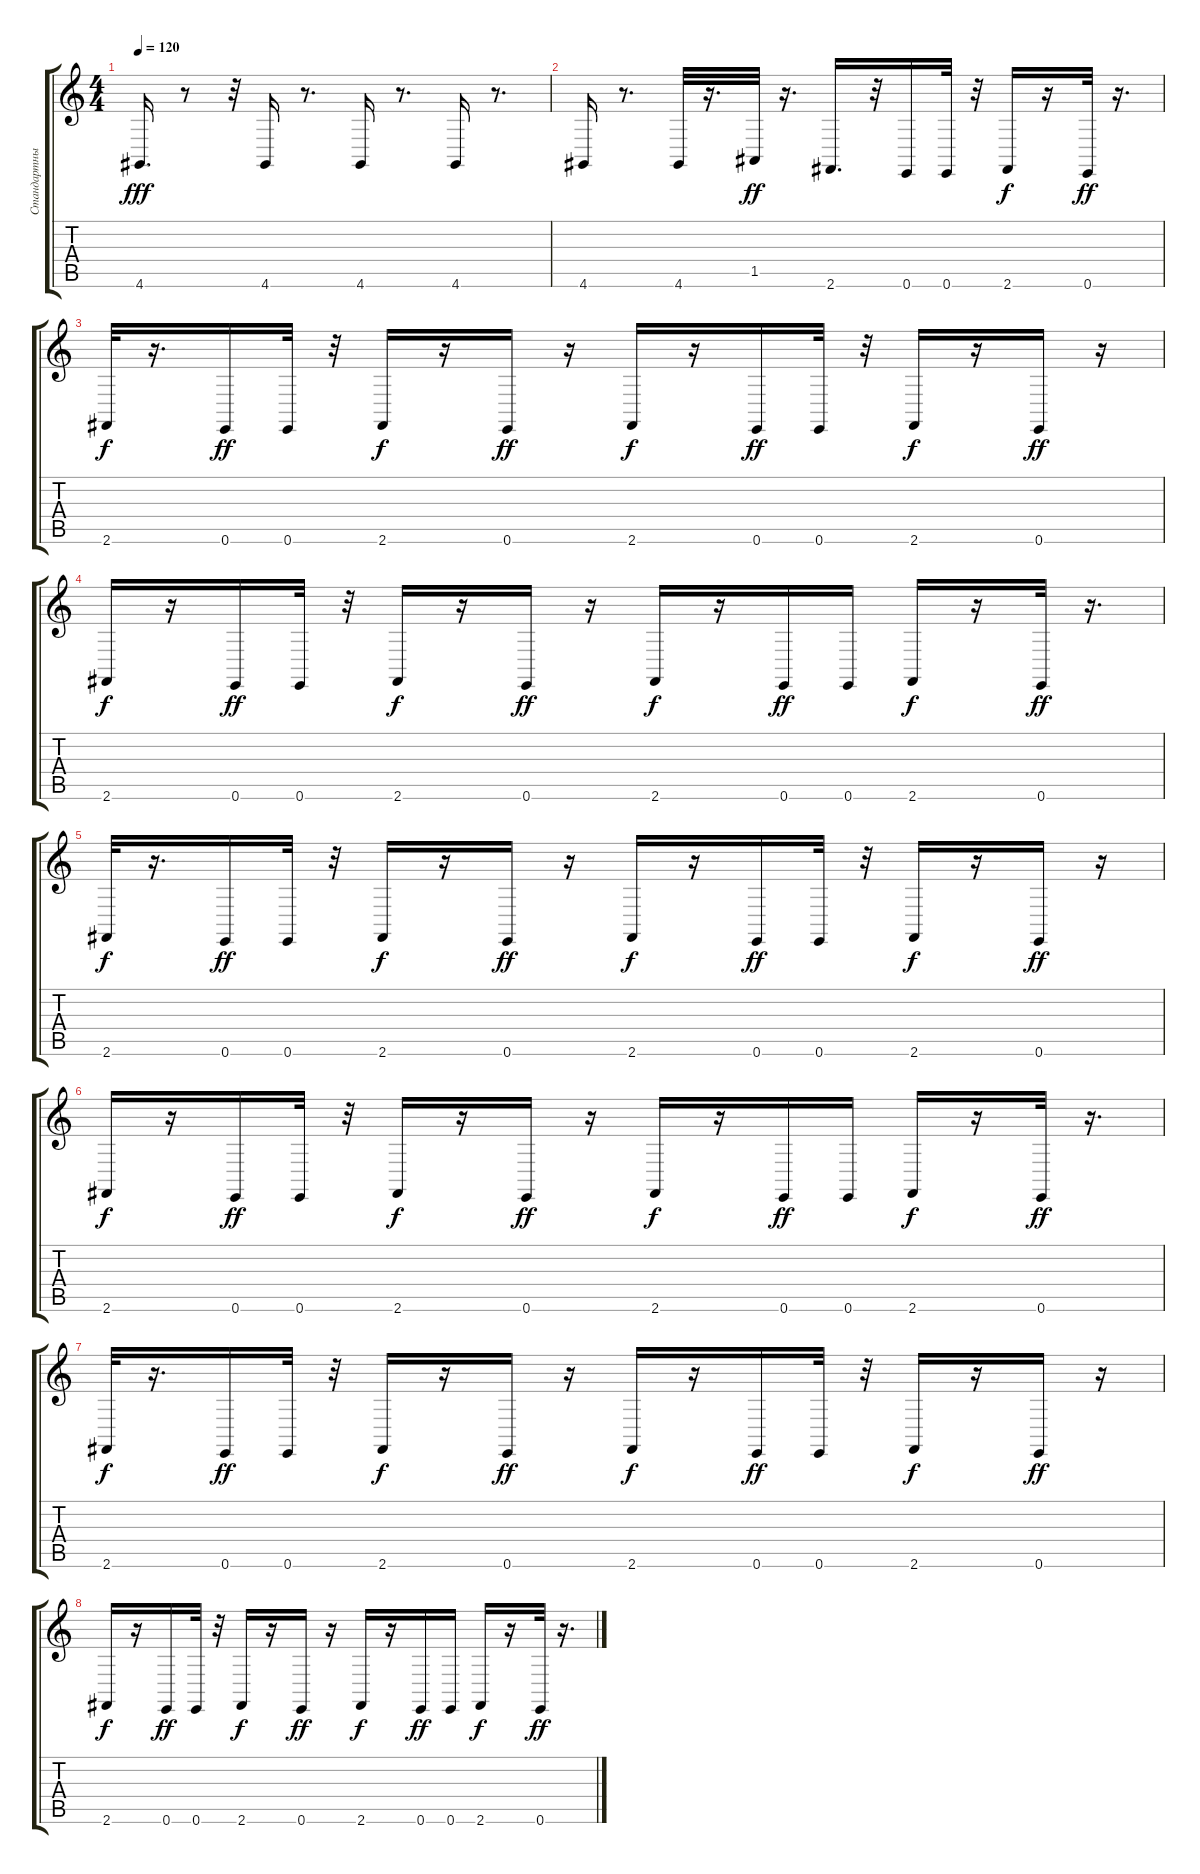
\track ("Стандартный Набор" "Стандартны") {instrument synthdrum}
\staff {score tabs}
\tuning (E4 B3 G3 D3 A2 E2) {hide}
\ts (4 4)
\tempo 120
\clef g2
\ks c
4.6.16{d dy fff} r.8 r.32 4.6.16 r.8{d} 4.6.16 r.8{d} 4.6.16 r.8{d} |
4.6.16 r.8{d} 4.6.32 r.16{d} 1.5.32{dy ff} r.16{d} 2.6.16{d} r.32 0.6.16 0.6.32 r.32 2.6.16{dy f} r.16 0.6.32{dy ff} r.16{d} |
2.6.32{dy f} r.16{d} 0.6.16{dy ff} 0.6.32 r.32 2.6.16{dy f} r.16 0.6.16{dy ff} r.16 2.6.16{dy f} r.16 0.6.16{dy ff} 0.6.32 r.32 2.6.16{dy f} r.16 0.6.16{dy ff} r.16 |
2.6.16{dy f} r.16 0.6.16{dy ff} 0.6.32 r.32 2.6.16{dy f} r.16 0.6.16{dy ff} r.16 2.6.16{dy f} r.16 0.6.16{dy ff} 0.6.16 2.6.16{dy f} r.16 0.6.32{dy ff} r.16{d} |
2.6.32{dy f} r.16{d} 0.6.16{dy ff} 0.6.32 r.32 2.6.16{dy f} r.16 0.6.16{dy ff} r.16 2.6.16{dy f} r.16 0.6.16{dy ff} 0.6.32 r.32 2.6.16{dy f} r.16 0.6.16{dy ff} r.16 |
2.6.16{dy f} r.16 0.6.16{dy ff} 0.6.32 r.32 2.6.16{dy f} r.16 0.6.16{dy ff} r.16 2.6.16{dy f} r.16 0.6.16{dy ff} 0.6.16 2.6.16{dy f} r.16 0.6.32{dy ff} r.16{d} |
2.6.32{dy f} r.16{d} 0.6.16{dy ff} 0.6.32 r.32 2.6.16{dy f} r.16 0.6.16{dy ff} r.16 2.6.16{dy f} r.16 0.6.16{dy ff} 0.6.32 r.32 2.6.16{dy f} r.16 0.6.16{dy ff} r.16 |
2.6.16{dy f} r.16 0.6.16{dy ff} 0.6.32 r.32 2.6.16{dy f} r.16 0.6.16{dy ff} r.16 2.6.16{dy f} r.16 0.6.16{dy ff} 0.6.16 2.6.16{dy f} r.16 0.6.32{dy ff} r.16{d}
